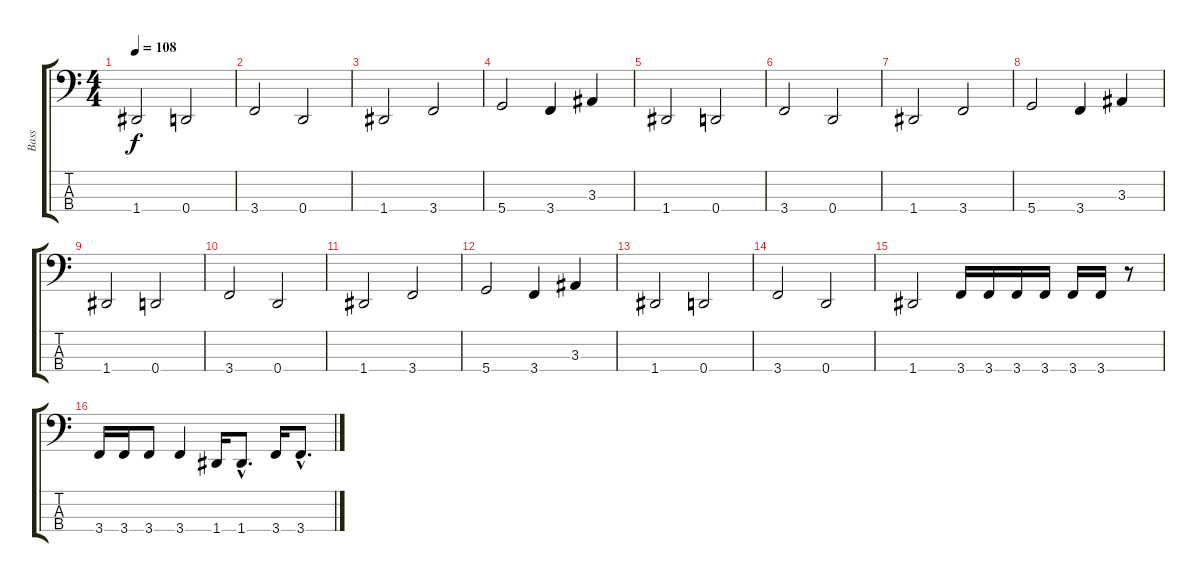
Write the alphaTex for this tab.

\track ("Bass" "Bass") {instrument electricbassfinger}
\staff {score tabs}
\tuning (F2 C2 G1 D1) {hide}
\ts (4 4)
\tempo 108
\clef f4
\ks c
1.4.2{dy f} 0.4.2 |
3.4.2 0.4.2 |
1.4.2 3.4.2 |
5.4.2 3.4.4 3.3.4 |
1.4.2 0.4.2 |
3.4.2 0.4.2 |
1.4.2 3.4.2 |
5.4.2 3.4.4 3.3.4 |
1.4.2 0.4.2 |
3.4.2 0.4.2 |
1.4.2 3.4.2 |
5.4.2 3.4.4 3.3.4 |
1.4.2 0.4.2 |
3.4.2 0.4.2 |
1.4.2 3.4.16 3.4.16 3.4.16 3.4.16 3.4.16 3.4.16 r.8 |
3.4.16 3.4.16 3.4.8 3.4.4 1.4.16 1.4{hac}.8{d} 3.4.16 3.4{hac}.8{d}
